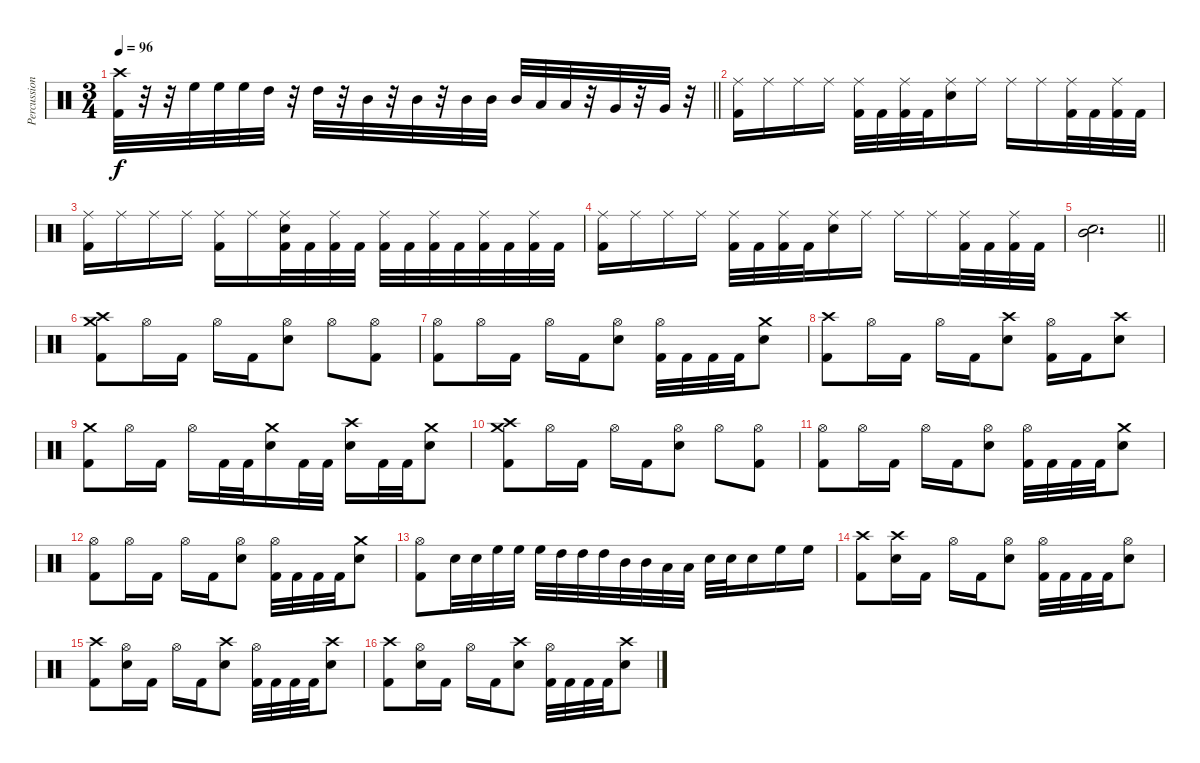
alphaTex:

\track ("Percussion" "Percussion") {instrument percussion}
\staff {score}
\articulation defaults
\ts (3 4)
\tempo 96
\clef neutral
\barLineRight lightlight
\ks c
("Crash high (hit)" "Kick (hit) 2").32{dy f} r.32 r.32 "High Floor Tom (hit)".32 "High Floor Tom (hit)".32 "High Floor Tom (hit)".32 "High Tom (hit)".32 r.32 "High Tom (hit)".32 r.32 "Mid Tom (hit)".32 r.32 "Mid Tom (hit)".32 r.32 "Mid Tom (hit)".32 "Mid Tom (hit)".32 "Mid Tom (hit)".32 "Low Tom (hit)".32 "Low Tom (hit)".32 r.32 "Very Low Tom (hit)".32 r.32 "Very Low Tom (hit)".32 r.32 |
("Ride (middle)" "Kick (hit) 2").16 "Ride (middle)".16 "Ride (middle)".16 "Ride (middle)".16 ("Ride (middle)" "Kick (hit) 2").32 "Kick (hit) 2".32 ("Ride (middle)" "Kick (hit) 2").32 "Kick (hit) 2".32 ("Ride (middle)" "Electric Snare (hit)").16 "Ride (middle)".16 "Ride (middle)".16 "Ride (middle)".16 ("Ride (middle)" "Kick (hit) 2").32 "Kick (hit) 2".32 ("Ride (middle)" "Kick (hit) 2").32 "Kick (hit) 2".32 |
("Ride (middle)" "Kick (hit) 2").16 "Ride (middle)".16 "Ride (middle)".16 "Ride (middle)".16 ("Ride (middle)" "Kick (hit) 2").16 "Ride (middle)".16 ("Ride (middle)" "Electric Snare (hit)" "Kick (hit) 2").32 "Kick (hit) 2".32 ("Ride (middle)" "Kick (hit) 2").32 "Kick (hit) 2".32 ("Ride (middle)" "Kick (hit) 2").32 "Kick (hit) 2".32 ("Ride (middle)" "Kick (hit) 2").32 "Kick (hit) 2".32 ("Ride (middle)" "Kick (hit) 2").32 "Kick (hit) 2".32 ("Ride (middle)" "Kick (hit) 2").32 "Kick (hit) 2".32 |
("Ride (middle)" "Kick (hit) 2").16 "Ride (middle)".16 "Ride (middle)".16 "Ride (middle)".16 ("Ride (middle)" "Kick (hit) 2").32 "Kick (hit) 2".32 ("Ride (middle)" "Kick (hit) 2").32 "Kick (hit) 2".32 ("Ride (middle)" "Electric Snare (hit)").16 "Ride (middle)".16 "Ride (middle)".16 "Ride (middle)".16 ("Ride (middle)" "Kick (hit) 2").32 "Kick (hit) 2".32 ("Ride (middle)" "Kick (hit) 2").32 "Kick (hit) 2".32 |
\barLineRight lightlight
("Electric Snare (hit)" "Mid Tom (hit)").2{d} |
("Crash high (hit)" "Crash medium (hit)" "Kick (hit) 2").8 "Hi-Hat (open)".16 "Kick (hit) 2".16 "Hi-Hat (open)".16 "Kick (hit) 2".16 ("Hi-Hat (open)" "Electric Snare (hit)").8 "Hi-Hat (open)".8 ("Hi-Hat (open)" "Kick (hit) 2").8 |
("Hi-Hat (open)" "Kick (hit) 2").8 "Hi-Hat (open)".16 "Kick (hit) 2".16 "Hi-Hat (open)".16 "Kick (hit) 2".16 ("Hi-Hat (open)" "Electric Snare (hit)").8 ("Hi-Hat (open)" "Kick (hit) 2").32 "Kick (hit) 2".32 "Kick (hit) 2".32 "Kick (hit) 2".32 ("Crash medium (hit)" "Electric Snare (hit)").8 |
("Crash high (hit)" "Kick (hit) 2").8 "Hi-Hat (open)".16 "Kick (hit) 2".16 "Hi-Hat (open)".16 "Kick (hit) 2".16 ("Crash high (hit)" "Electric Snare (hit)").8 ("Hi-Hat (open)" "Kick (hit) 2").16 "Kick (hit) 2".16 ("Crash high (hit)" "Electric Snare (hit)").8 |
("Crash medium (hit)" "Kick (hit) 2").8 "Hi-Hat (open)".16 "Kick (hit) 2".16 "Hi-Hat (open)".16 "Kick (hit) 2".32 "Kick (hit) 2".32 ("Crash medium (hit)" "Electric Snare (hit)").16 "Kick (hit) 2".32 "Kick (hit) 2".32 ("Crash high (hit)" "Electric Snare (hit)").16 "Kick (hit) 2".32 "Kick (hit) 2".32 ("Crash medium (hit)" "Electric Snare (hit)").8 |
("Crash high (hit)" "Crash medium (hit)" "Kick (hit) 2").8 "Hi-Hat (open)".16 "Kick (hit) 2".16 "Hi-Hat (open)".16 "Kick (hit) 2".16 ("Hi-Hat (open)" "Electric Snare (hit)").8 "Hi-Hat (open)".8 ("Hi-Hat (open)" "Kick (hit) 2").8 |
("Hi-Hat (open)" "Kick (hit) 2").8 "Hi-Hat (open)".16 "Kick (hit) 2".16 "Hi-Hat (open)".16 "Kick (hit) 2".16 ("Hi-Hat (open)" "Electric Snare (hit)").8 ("Hi-Hat (open)" "Kick (hit) 2").32 "Kick (hit) 2".32 "Kick (hit) 2".32 "Kick (hit) 2".32 ("Crash medium (hit)" "Electric Snare (hit)").8 |
("Hi-Hat (open)" "Kick (hit) 2").8 "Hi-Hat (open)".16 "Kick (hit) 2".16 "Hi-Hat (open)".16 "Kick (hit) 2".16 ("Hi-Hat (open)" "Electric Snare (hit)").8 ("Hi-Hat (open)" "Kick (hit) 2").32 "Kick (hit) 2".32 "Kick (hit) 2".32 "Kick (hit) 2".32 ("Crash medium (hit)" "Electric Snare (hit)").8 |
("Hi-Hat (open)" "Kick (hit) 2").8 "Electric Snare (hit)".32 "Electric Snare (hit)".32 "High Floor Tom (hit)".32 "High Floor Tom (hit)".32 "High Floor Tom (hit)".32 "High Tom (hit)".32 "High Tom (hit)".32 "High Tom (hit)".32 "Mid Tom (hit)".32 "Mid Tom (hit)".32 "Low Tom (hit)".32 "Low Tom (hit)".32 "Electric Snare (hit)".32 "Electric Snare (hit)".32 "Electric Snare (hit)".16 "High Floor Tom (hit)".16 "High Floor Tom (hit)".16 |
("Crash high (hit)" "Kick (hit) 2").8 ("Crash high (hit)" "Electric Snare (hit)").16 "Kick (hit) 2".16 "Hi-Hat (open)".16 "Kick (hit) 2".16 ("Hi-Hat (open)" "Electric Snare (hit)").8 ("Hi-Hat (open)" "Kick (hit) 2").32 "Kick (hit) 2".32 "Kick (hit) 2".32 "Kick (hit) 2".32 ("Hi-Hat (open)" "Electric Snare (hit)").8 |
("Crash high (hit)" "Kick (hit) 2").8 ("Hi-Hat (open)" "Electric Snare (hit)").16 "Kick (hit) 2".16 "Hi-Hat (open)".16 "Kick (hit) 2".16 ("Crash high (hit)" "Electric Snare (hit)").8 ("Hi-Hat (open)" "Kick (hit) 2").32 "Kick (hit) 2".32 "Kick (hit) 2".32 "Kick (hit) 2".32 ("Crash high (hit)" "Electric Snare (hit)").8 |
("Crash high (hit)" "Kick (hit) 2").8 ("Hi-Hat (open)" "Electric Snare (hit)").16 "Kick (hit) 2".16 "Hi-Hat (open)".16 "Kick (hit) 2".16 ("Crash high (hit)" "Electric Snare (hit)").8 ("Hi-Hat (open)" "Kick (hit) 2").32 "Kick (hit) 2".32 "Kick (hit) 2".32 "Kick (hit) 2".32 ("Crash high (hit)" "Electric Snare (hit)").8
